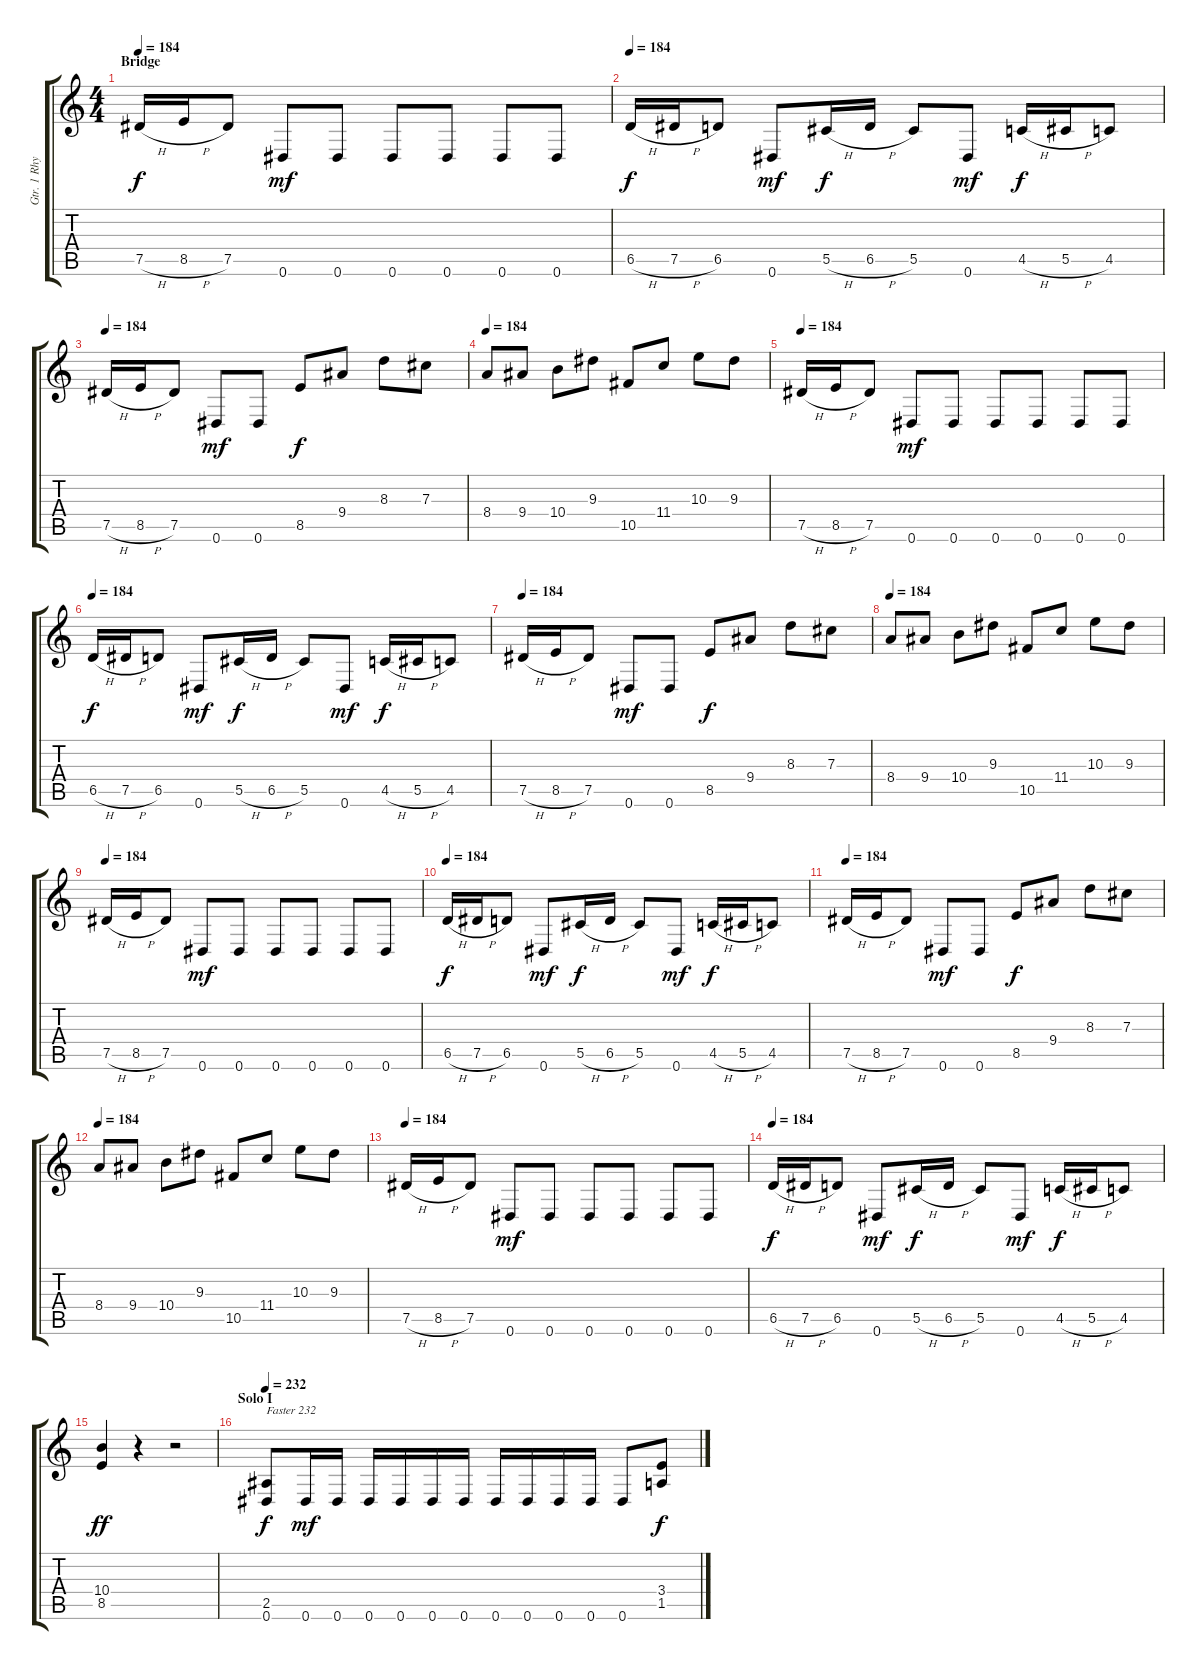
\track ("Gtr. 1 Rhytm" "Gtr. 1 Rhy") {instrument overdrivenguitar}
\staff {score tabs}
\tuning (Eb4 Bb3 Gb3 Db3 Ab2 Eb2) {hide}
\ts (4 4)
\section ("" "Bridge")
\tempo 184
\clef g2
\ks c
7.5{h}.16{dy f} 8.5{h}.16 7.5.8 0.6.8{dy mf} 0.6.8 0.6.8 0.6.8 0.6.8 0.6.8 |
\tempo 184
6.5{h}.16{dy f} 7.5{h}.16 6.5.8 0.6.8{dy mf} 5.5{h}.16{dy f} 6.5{h}.16 5.5.8 0.6.8{dy mf} 4.5{h}.16{dy f} 5.5{h}.16 4.5.8 |
\tempo 184
7.5{h}.16 8.5{h}.16 7.5.8 0.6.8{dy mf} 0.6.8 8.5.8{dy f} 9.4.8 8.3.8 7.3.8 |
\tempo 184
8.4.8 9.4.8 10.4.8 9.3.8 10.5.8 11.4.8 10.3.8 9.3.8 |
\tempo 184
7.5{h}.16 8.5{h}.16 7.5.8 0.6.8{dy mf} 0.6.8 0.6.8 0.6.8 0.6.8 0.6.8 |
\tempo 184
6.5{h}.16{dy f} 7.5{h}.16 6.5.8 0.6.8{dy mf} 5.5{h}.16{dy f} 6.5{h}.16 5.5.8 0.6.8{dy mf} 4.5{h}.16{dy f} 5.5{h}.16 4.5.8 |
\tempo 184
7.5{h}.16 8.5{h}.16 7.5.8 0.6.8{dy mf} 0.6.8 8.5.8{dy f} 9.4.8 8.3.8 7.3.8 |
\tempo 184
8.4.8 9.4.8 10.4.8 9.3.8 10.5.8 11.4.8 10.3.8 9.3.8 |
\tempo 184
7.5{h}.16 8.5{h}.16 7.5.8 0.6.8{dy mf} 0.6.8 0.6.8 0.6.8 0.6.8 0.6.8 |
\tempo 184
6.5{h}.16{dy f} 7.5{h}.16 6.5.8 0.6.8{dy mf} 5.5{h}.16{dy f} 6.5{h}.16 5.5.8 0.6.8{dy mf} 4.5{h}.16{dy f} 5.5{h}.16 4.5.8 |
\tempo 184
7.5{h}.16 8.5{h}.16 7.5.8 0.6.8{dy mf} 0.6.8 8.5.8{dy f} 9.4.8 8.3.8 7.3.8 |
\tempo 184
8.4.8 9.4.8 10.4.8 9.3.8 10.5.8 11.4.8 10.3.8 9.3.8 |
\tempo 184
7.5{h}.16 8.5{h}.16 7.5.8 0.6.8{dy mf} 0.6.8 0.6.8 0.6.8 0.6.8 0.6.8 |
\tempo 184
6.5{h}.16{dy f} 7.5{h}.16 6.5.8 0.6.8{dy mf} 5.5{h}.16{dy f} 6.5{h}.16 5.5.8 0.6.8{dy mf} 4.5{h}.16{dy f} 5.5{h}.16 4.5.8 |
(10.4 8.5).4{dy ff} r.4 r.2 |
\section ("" "Solo I")
\tempo 232
(2.5 0.6).8{txt "Faster 232" dy f} 0.6.16{dy mf} 0.6.16 0.6.16 0.6.16 0.6.16 0.6.16 0.6.16 0.6.16 0.6.16 0.6.16 0.6.8 (3.4 1.5).8{dy f}
